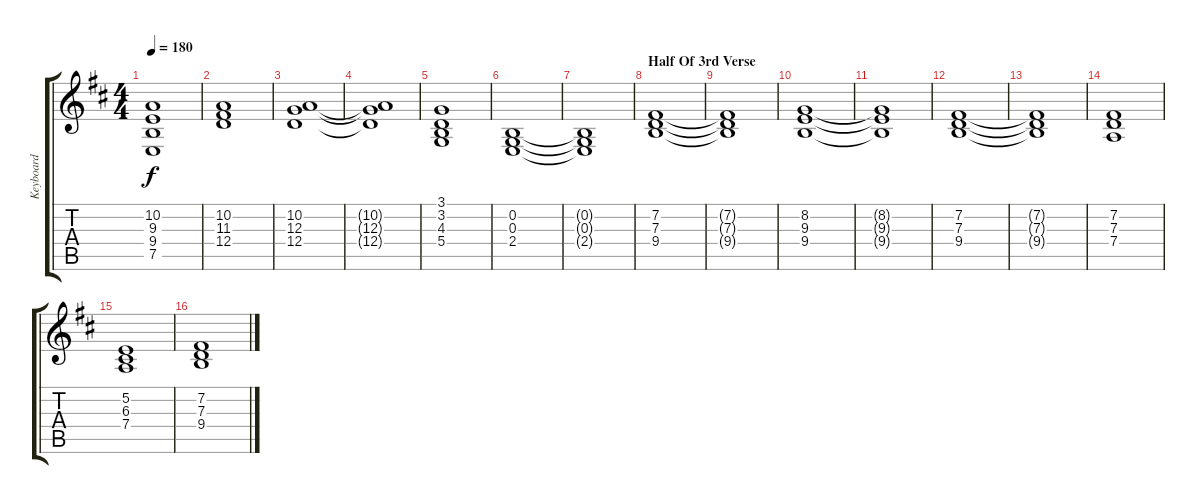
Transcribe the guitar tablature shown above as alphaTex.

\track ("Keyboard" "Keyboard") {instrument stringensemble1}
\staff {score tabs}
\tuning (E4 B3 G3 D3 A2 E2) {hide}
\ts (4 4)
\tempo 180
\clef g2
\ks d
(10.2{t} 9.3{t} 9.4{t} 7.5{t}).1{dy f} |
(10.2 11.3 12.4).1 |
(10.2 12.3 12.4).1 |
(10.2{t} 12.3{t} 12.4{t}).1 |
(3.1 3.2 4.3 5.4).1 |
(0.2 0.3 2.4).1 |
(0.2{t} 0.3{t} 2.4{t}).1 |
\section ("" "Half Of 3rd Verse")
(7.2 7.3 9.4).1{volume 8} |
(7.2{t} 7.3{t} 9.4{t}).1 |
(8.2 9.3 9.4).1 |
(8.2{t} 9.3{t} 9.4{t}).1 |
(7.2 7.3 9.4).1 |
(7.2{t} 7.3{t} 9.4{t}).1 |
(7.2 7.3 7.4).1 |
(5.2 6.3 7.4).1 |
(7.2 7.3 9.4).1{volume 8}
